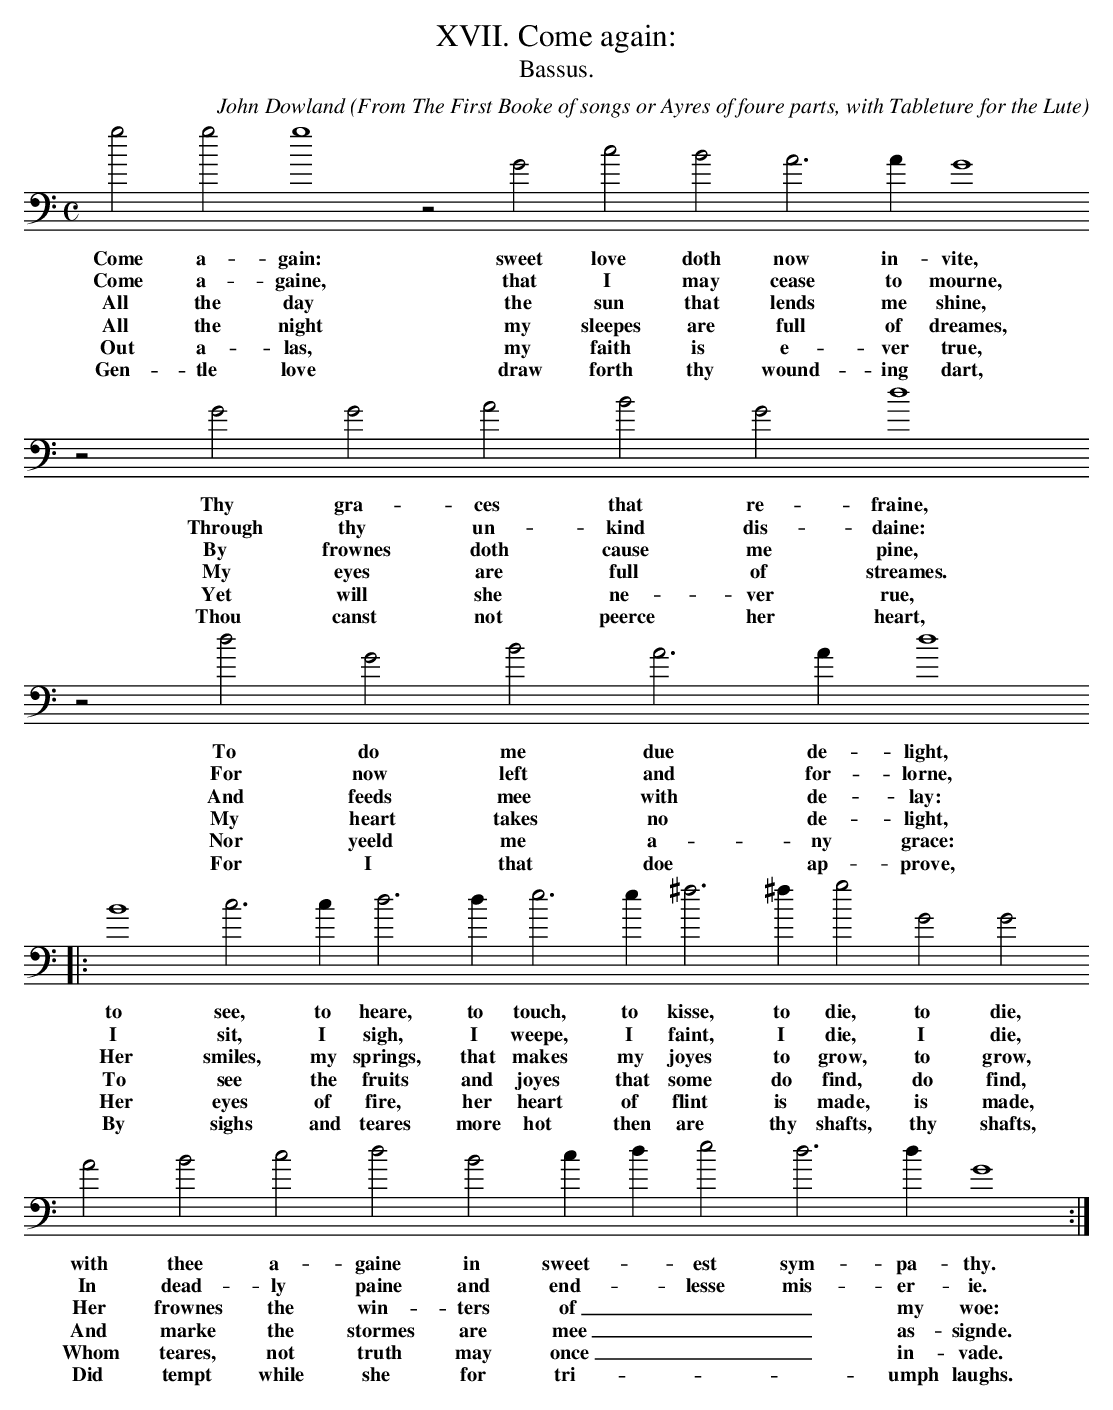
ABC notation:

X:1
T:XVII. Come again:
T:Bassus.
C: John Dowland
O: From The First Booke of songs or Ayres of foure parts, with Tableture for the Lute
L:1/4
M:C
K:Gmix bassus
g2 g2 g4 z2 G2 c2 B2 A3 A G4
w:Come a- gain: sweet love doth now in- vite,
w:Come a- gaine, that I may cease to mourne,
w:All the day the sun that lends me shine,
w:All the night my sleepes are full of dreames,
w:Out a- las, my faith is e- ver true,
w:Gen- tle love draw forth thy wound- ing dart,
z2 G2 G2 A2 B2 G2 d4
w:Thy gra- ces that re- fraine,
w:Through thy un- kind dis- daine:
w:By frownes doth cause me pine,
w:My eyes are full of streames.
w:Yet will she ne- ver rue,
w:Thou canst not peerce her heart,
z2 d2 G2 B2 A3 A d4
w:To do me due de- light,
w:For now left and for- lorne,
w:And feeds mee with de- lay:
w:My heart takes no de- light,
w:Nor yeeld me a- ny grace:
w:For I that doe ap- prove,
|:B4 c3 c d3 d e3 e ^f3 ^f g2 G2 G2
w:to see, to heare, to touch, to kisse, to die, to die,
w:I sit, I sigh, I weepe, I faint, I die, I die,
w:Her smiles, my springs, that makes my joyes to grow, to grow,
w:To see the fruits and joyes that some do find, do find,
w:Her eyes of fire, her heart of flint is made, is made,
w:By sighs and teares more hot then are thy shafts, thy shafts,
A2 B2 c2 d2 B2 c d e2 d3 d G4 :|
w:with thee a- gaine in sweet- * est sym- pa- thy.
w:In dead- ly paine and end- * lesse mis- er- ie.
w:Her frownes the win-  ters of _ _ _  my woe:
w:And marke the stormes  are mee _ _ _  as- signde.
w:Whom teares, not truth  may once _ _ _ in- vade.
w:Did tempt while she  for tri- * _ _ umph laughs.
